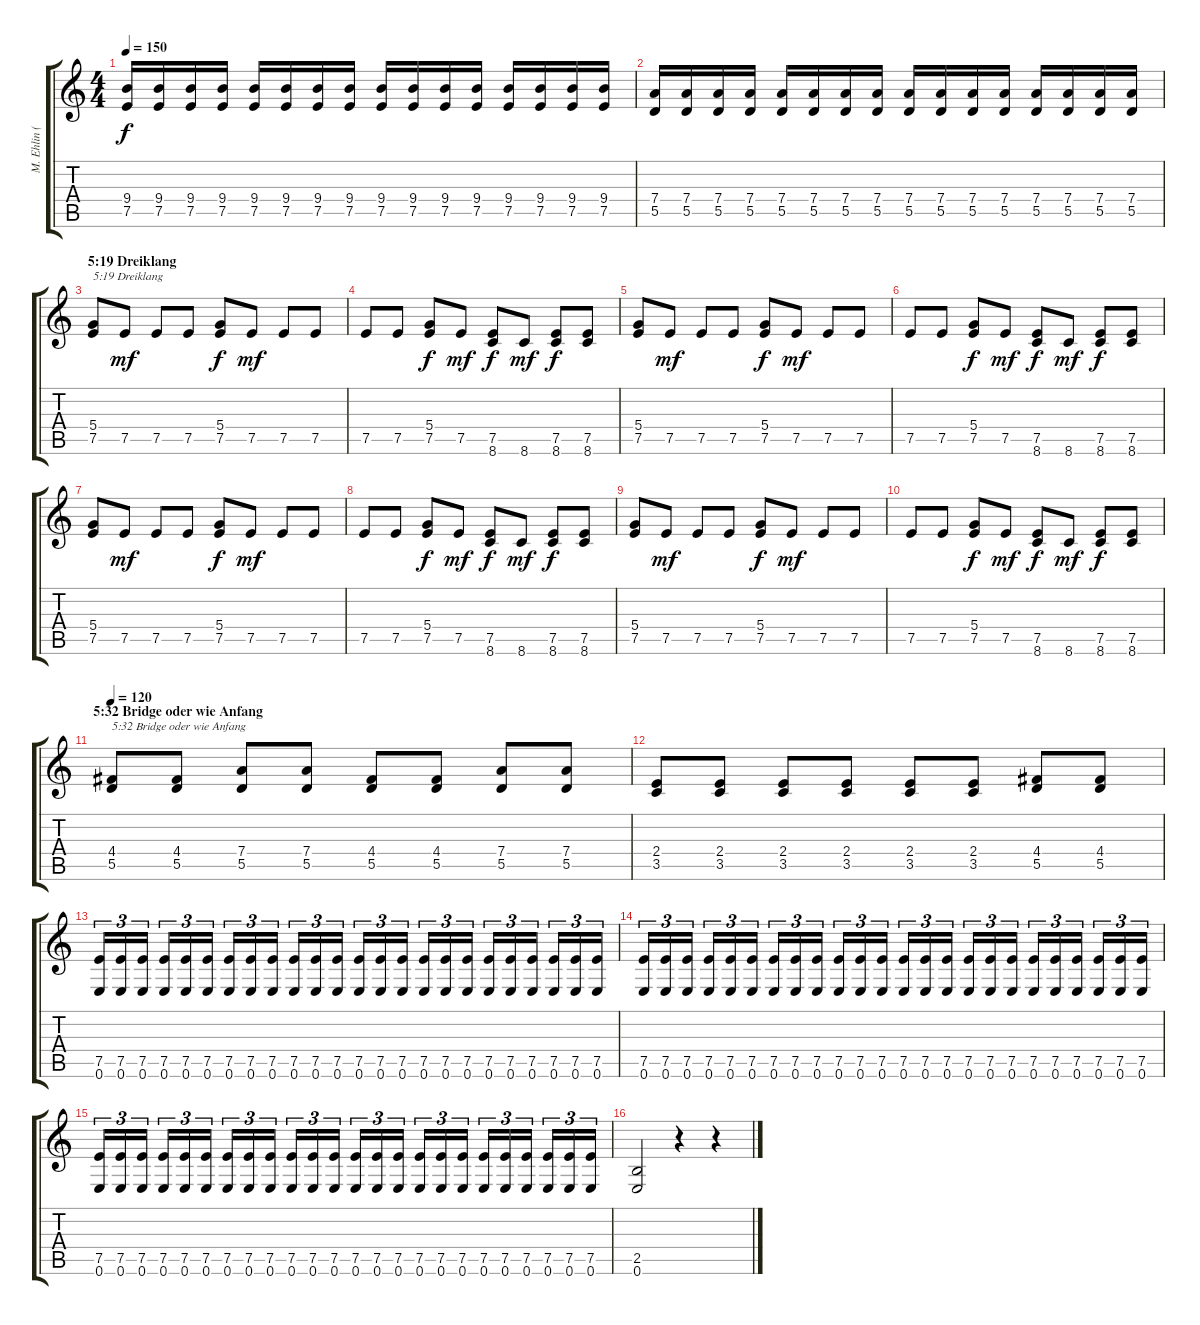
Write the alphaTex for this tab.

\track ("M. Ehlin (right guitar)" "M. Ehlin (") {instrument distortionguitar}
\staff {score tabs}
\tuning (E4 B3 G3 D3 A2 E2) {hide}
\ts (4 4)
\tempo 150
\clef g2
\ks c
(9.4 7.5).16{dy f} (9.4 7.5).16 (9.4 7.5).16 (9.4 7.5).16 (9.4 7.5).16 (9.4 7.5).16 (9.4 7.5).16 (9.4 7.5).16 (9.4 7.5).16 (9.4 7.5).16 (9.4 7.5).16 (9.4 7.5).16 (9.4 7.5).16 (9.4 7.5).16 (9.4 7.5).16 (9.4 7.5).16 |
(7.4 5.5).16 (7.4 5.5).16 (7.4 5.5).16 (7.4 5.5).16 (7.4 5.5).16 (7.4 5.5).16 (7.4 5.5).16 (7.4 5.5).16 (7.4 5.5).16 (7.4 5.5).16 (7.4 5.5).16 (7.4 5.5).16 (7.4 5.5).16 (7.4 5.5).16 (7.4 5.5).16 (7.4 5.5).16 |
\section ("" "5:19 Dreiklang")
(5.4 7.5).8{txt "5:19 Dreiklang"} 7.5.8{dy mf} 7.5.8 7.5.8 (5.4 7.5).8{dy f} 7.5.8{dy mf} 7.5.8 7.5.8 |
7.5.8 7.5.8 (5.4 7.5).8{dy f} 7.5.8{dy mf} (7.5 8.6).8{dy f} 8.6.8{dy mf} (7.5 8.6).8{dy f} (7.5 8.6).8 |
(5.4 7.5).8 7.5.8{dy mf} 7.5.8 7.5.8 (5.4 7.5).8{dy f} 7.5.8{dy mf} 7.5.8 7.5.8 |
7.5.8 7.5.8 (5.4 7.5).8{dy f} 7.5.8{dy mf} (7.5 8.6).8{dy f} 8.6.8{dy mf} (7.5 8.6).8{dy f} (7.5 8.6).8 |
(5.4 7.5).8 7.5.8{dy mf} 7.5.8 7.5.8 (5.4 7.5).8{dy f} 7.5.8{dy mf} 7.5.8 7.5.8 |
7.5.8 7.5.8 (5.4 7.5).8{dy f} 7.5.8{dy mf} (7.5 8.6).8{dy f} 8.6.8{dy mf} (7.5 8.6).8{dy f} (7.5 8.6).8 |
(5.4 7.5).8 7.5.8{dy mf} 7.5.8 7.5.8 (5.4 7.5).8{dy f} 7.5.8{dy mf} 7.5.8 7.5.8 |
7.5.8 7.5.8 (5.4 7.5).8{dy f} 7.5.8{dy mf} (7.5 8.6).8{dy f} 8.6.8{dy mf} (7.5 8.6).8{dy f} (7.5 8.6).8 |
\section ("" "5:32 Bridge oder wie Anfang")
\tempo 120
(4.4 5.5).8{txt "5:32 Bridge oder wie Anfang"} (4.4 5.5).8 (7.4 5.5).8 (7.4 5.5).8 (4.4 5.5).8 (4.4 5.5).8 (7.4 5.5).8 (7.4 5.5).8 |
(2.4 3.5).8 (2.4 3.5).8 (2.4 3.5).8 (2.4 3.5).8 (2.4 3.5).8 (2.4 3.5).8 (4.4 5.5).8 (4.4 5.5).8 |
(7.5 0.6).16{tu (3 2) volume 10} (7.5 0.6).16{tu (3 2)} (7.5 0.6).16{tu (3 2)} (7.5 0.6).16{tu (3 2) volume 12} (7.5 0.6).16{tu (3 2)} (7.5 0.6).16{tu (3 2)} (7.5 0.6).16{tu (3 2)} (7.5 0.6).16{tu (3 2)} (7.5 0.6).16{tu (3 2)} (7.5 0.6).16{tu (3 2)} (7.5 0.6).16{tu (3 2)} (7.5 0.6).16{tu (3 2)} (7.5 0.6).16{tu (3 2)} (7.5 0.6).16{tu (3 2)} (7.5 0.6).16{tu (3 2)} (7.5 0.6).16{tu (3 2)} (7.5 0.6).16{tu (3 2)} (7.5 0.6).16{tu (3 2)} (7.5 0.6).16{tu (3 2)} (7.5 0.6).16{tu (3 2)} (7.5 0.6).16{tu (3 2)} (7.5 0.6).16{tu (3 2)} (7.5 0.6).16{tu (3 2)} (7.5 0.6).16{tu (3 2)} |
(7.5 0.6).16{tu (3 2)} (7.5 0.6).16{tu (3 2)} (7.5 0.6).16{tu (3 2)} (7.5 0.6).16{tu (3 2)} (7.5 0.6).16{tu (3 2)} (7.5 0.6).16{tu (3 2)} (7.5 0.6).16{tu (3 2)} (7.5 0.6).16{tu (3 2)} (7.5 0.6).16{tu (3 2)} (7.5 0.6).16{tu (3 2)} (7.5 0.6).16{tu (3 2)} (7.5 0.6).16{tu (3 2)} (7.5 0.6).16{tu (3 2)} (7.5 0.6).16{tu (3 2)} (7.5 0.6).16{tu (3 2)} (7.5 0.6).16{tu (3 2)} (7.5 0.6).16{tu (3 2)} (7.5 0.6).16{tu (3 2)} (7.5 0.6).16{tu (3 2)} (7.5 0.6).16{tu (3 2)} (7.5 0.6).16{tu (3 2)} (7.5 0.6).16{tu (3 2)} (7.5 0.6).16{tu (3 2)} (7.5 0.6).16{tu (3 2)} |
(7.5 0.6).16{tu (3 2)} (7.5 0.6).16{tu (3 2)} (7.5 0.6).16{tu (3 2)} (7.5 0.6).16{tu (3 2)} (7.5 0.6).16{tu (3 2)} (7.5 0.6).16{tu (3 2)} (7.5 0.6).16{tu (3 2)} (7.5 0.6).16{tu (3 2)} (7.5 0.6).16{tu (3 2)} (7.5 0.6).16{tu (3 2)} (7.5 0.6).16{tu (3 2)} (7.5 0.6).16{tu (3 2)} (7.5 0.6).16{tu (3 2)} (7.5 0.6).16{tu (3 2)} (7.5 0.6).16{tu (3 2)} (7.5 0.6).16{tu (3 2)} (7.5 0.6).16{tu (3 2)} (7.5 0.6).16{tu (3 2)} (7.5 0.6).16{tu (3 2)} (7.5 0.6).16{tu (3 2)} (7.5 0.6).16{tu (3 2)} (7.5 0.6).16{tu (3 2)} (7.5 0.6).16{tu (3 2)} (7.5 0.6).16{tu (3 2)} |
(2.5 0.6).2 r.4 r.4
